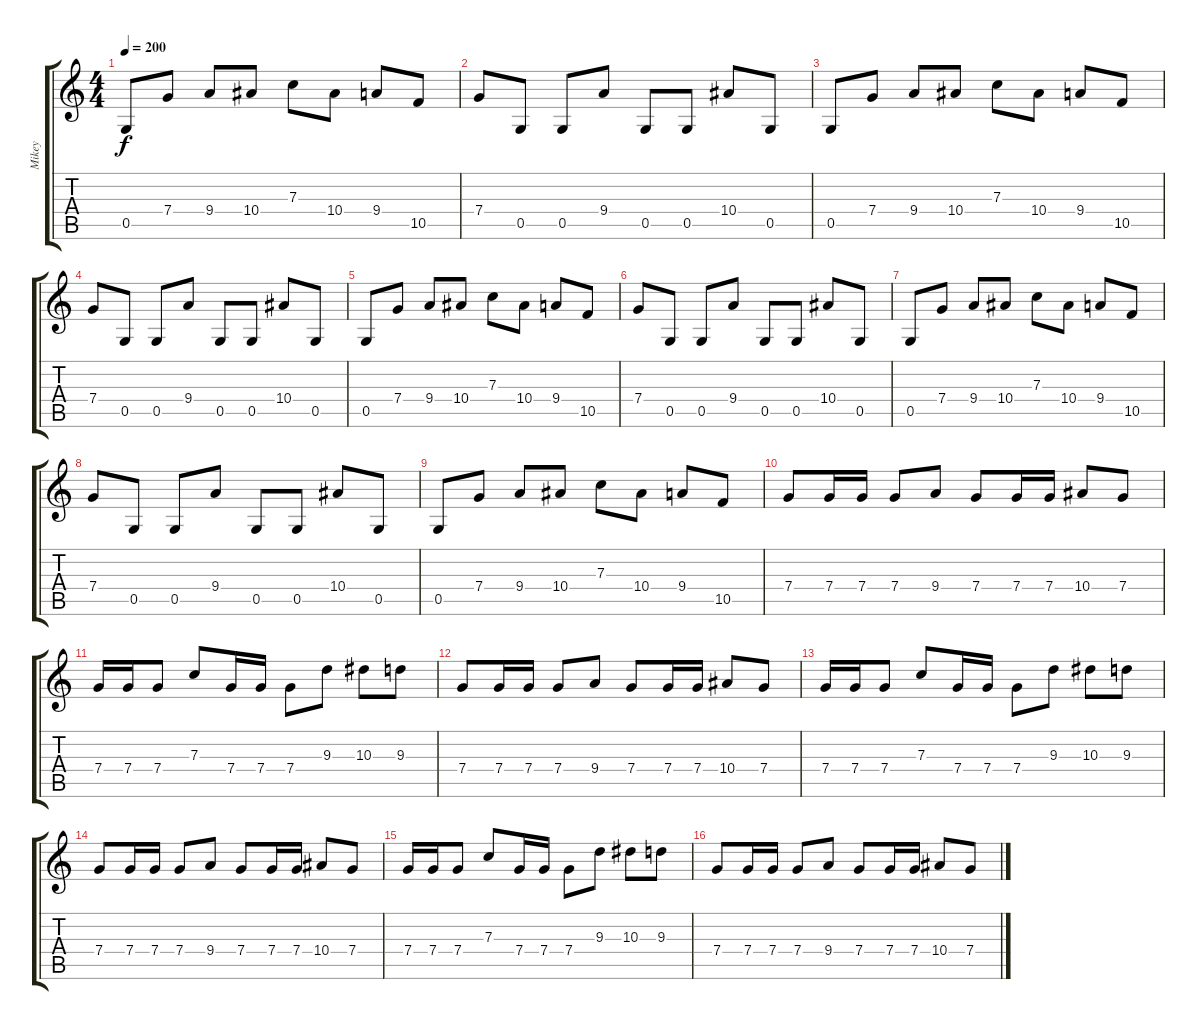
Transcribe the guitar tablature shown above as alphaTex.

\track ("Mikey" "Mikey") {instrument overdrivenguitar}
\staff {score tabs}
\tuning (D4 A3 F3 C3 G2 D2) {hide}
\ts (4 4)
\tempo 200
\clef g2
\ks c
0.5.8{dy f} 7.4.8 9.4.8 10.4.8 7.3.8 10.4.8 9.4.8 10.5.8 |
7.4.8 0.5.8 0.5.8 9.4.8 0.5.8 0.5.8 10.4.8 0.5.8 |
0.5.8 7.4.8 9.4.8 10.4.8 7.3.8 10.4.8 9.4.8 10.5.8 |
7.4.8 0.5.8 0.5.8 9.4.8 0.5.8 0.5.8 10.4.8 0.5.8 |
0.5.8 7.4.8 9.4.8 10.4.8 7.3.8 10.4.8 9.4.8 10.5.8 |
7.4.8 0.5.8 0.5.8 9.4.8 0.5.8 0.5.8 10.4.8 0.5.8 |
0.5.8 7.4.8 9.4.8 10.4.8 7.3.8 10.4.8 9.4.8 10.5.8 |
7.4.8 0.5.8 0.5.8 9.4.8 0.5.8 0.5.8 10.4.8 0.5.8 |
0.5.8 7.4.8 9.4.8 10.4.8 7.3.8 10.4.8 9.4.8 10.5.8 |
7.4.8 7.4.16 7.4.16 7.4.8 9.4.8 7.4.8 7.4.16 7.4.16 10.4.8 7.4.8 |
7.4.16 7.4.16 7.4.8 7.3.8 7.4.16 7.4.16 7.4.8 9.3.8 10.3.8 9.3.8 |
7.4.8 7.4.16 7.4.16 7.4.8 9.4.8 7.4.8 7.4.16 7.4.16 10.4.8 7.4.8 |
7.4.16 7.4.16 7.4.8 7.3.8 7.4.16 7.4.16 7.4.8 9.3.8 10.3.8 9.3.8 |
7.4.8 7.4.16 7.4.16 7.4.8 9.4.8 7.4.8 7.4.16 7.4.16 10.4.8 7.4.8 |
7.4.16 7.4.16 7.4.8 7.3.8 7.4.16 7.4.16 7.4.8 9.3.8 10.3.8 9.3.8 |
7.4.8 7.4.16 7.4.16 7.4.8 9.4.8 7.4.8 7.4.16 7.4.16 10.4.8 7.4.8
